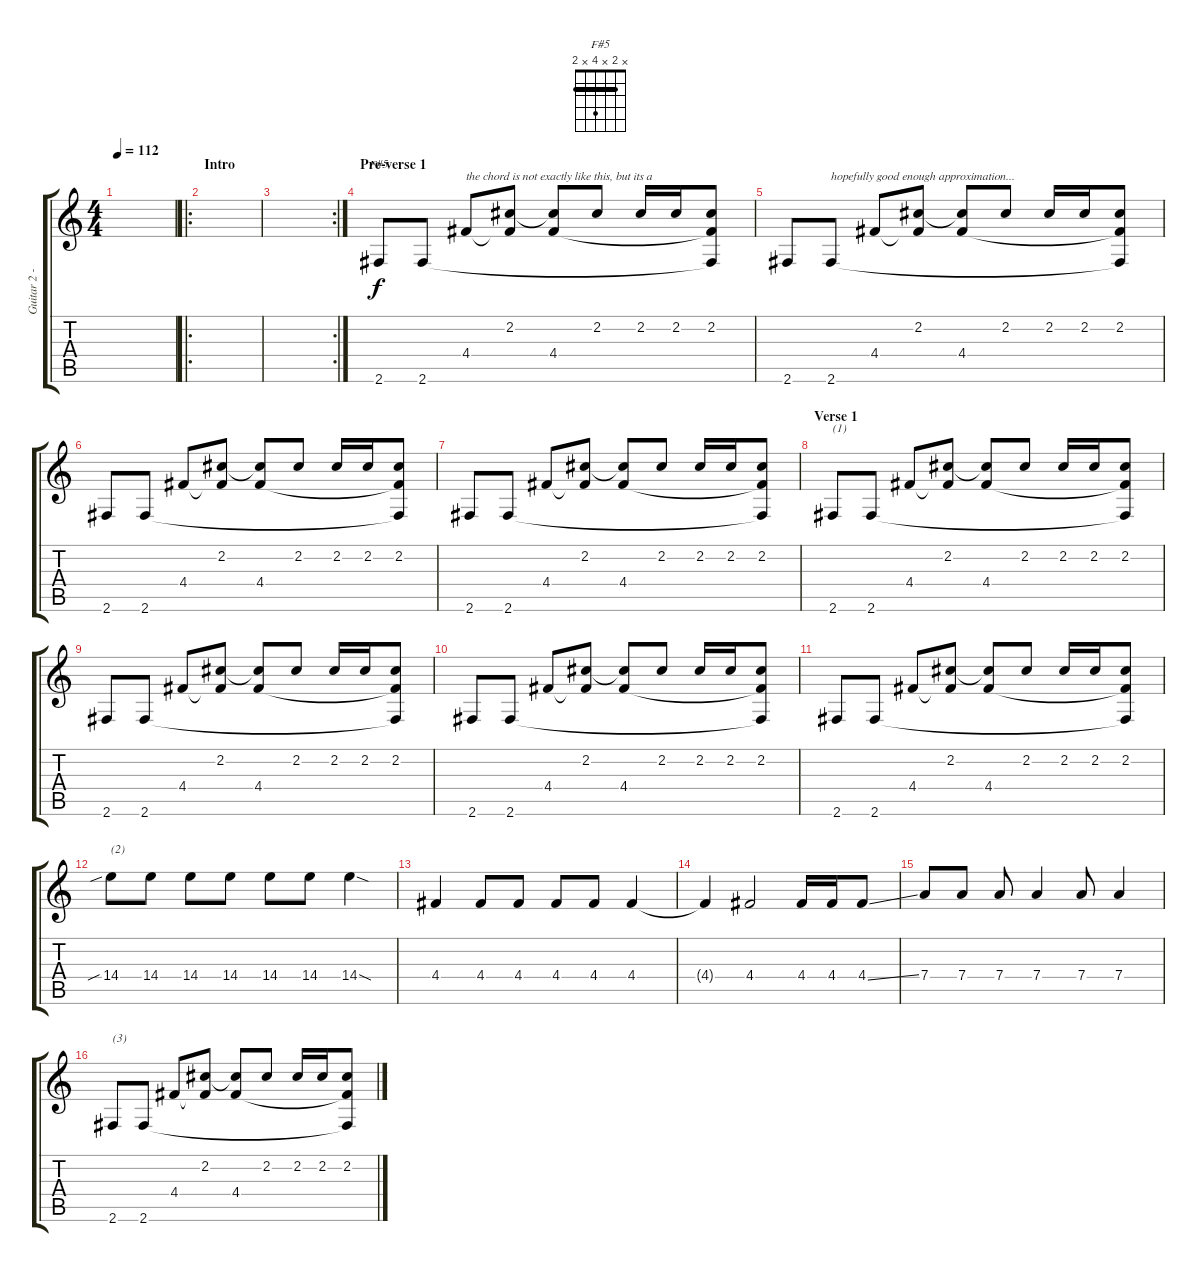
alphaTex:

\track ("Guitar 2 - right" "Guitar 2 -") {instrument overdrivenguitar}
\staff {score tabs}
\tuning (E4 B3 G3 D3 A2 E2) {hide}
\chord ("F#5" x 2 x 4 x 2) {barre 2}
\ts (4 4)
\tempo 112
\clef g2
\ks c
|
\ro
\section ("" "Intro")
|
\rc 2
|
\section ("" "Pre-verse 1")
2.6.8{ch "F#5"} 2.6.8 4.4.8{txt "the chord is not exactly like this, but its a"} (2.2 4.4{t}).8 (2.2{t} 4.4).8 2.2.8 2.2.16 2.2.16 (2.2 4.4{t} 2.6{t}).8 |
2.6.8 2.6.8{txt "hopefully good enough approximation..."} 4.4.8 (2.2 4.4{t}).8 (2.2{t} 4.4).8 2.2.8 2.2.16 2.2.16 (2.2 4.4{t} 2.6{t}).8 |
2.6.8 2.6.8 4.4.8 (2.2 4.4{t}).8 (2.2{t} 4.4).8 2.2.8 2.2.16 2.2.16 (2.2 4.4{t} 2.6{t}).8 |
2.6.8 2.6.8 4.4.8 (2.2 4.4{t}).8 (2.2{t} 4.4).8 2.2.8 2.2.16 2.2.16 (2.2 4.4{t} 2.6{t}).8 |
\section ("" "Verse 1")
2.6.8{txt "(1)"} 2.6.8 4.4.8 (2.2 4.4{t}).8 (2.2{t} 4.4).8 2.2.8 2.2.16 2.2.16 (2.2 4.4{t} 2.6{t}).8 |
2.6.8 2.6.8 4.4.8 (2.2 4.4{t}).8 (2.2{t} 4.4).8 2.2.8 2.2.16 2.2.16 (2.2 4.4{t} 2.6{t}).8 |
2.6.8 2.6.8 4.4.8 (2.2 4.4{t}).8 (2.2{t} 4.4).8 2.2.8 2.2.16 2.2.16 (2.2 4.4{t} 2.6{t}).8 |
2.6.8 2.6.8 4.4.8 (2.2 4.4{t}).8 (2.2{t} 4.4).8 2.2.8 2.2.16 2.2.16 (2.2 4.4{t} 2.6{t}).8 |
14.4{sib}.8{txt "(2)"} 14.4.8 14.4.8 14.4.8 14.4.8 14.4.8 14.4{sod}.4 |
4.4.4 4.4.8 4.4.8 4.4.8 4.4.8 4.4.4 |
4.4{t}.4 4.4.2 4.4.16 4.4.16 4.4{ss}.8 |
7.4.8 7.4.8 7.4.8 7.4.4 7.4.8 7.4.4 |
2.6.8{txt "(3)"} 2.6.8 4.4.8 (2.2 4.4{t}).8 (2.2{t} 4.4).8 2.2.8 2.2.16 2.2.16 (2.2 4.4{t} 2.6{t}).8
